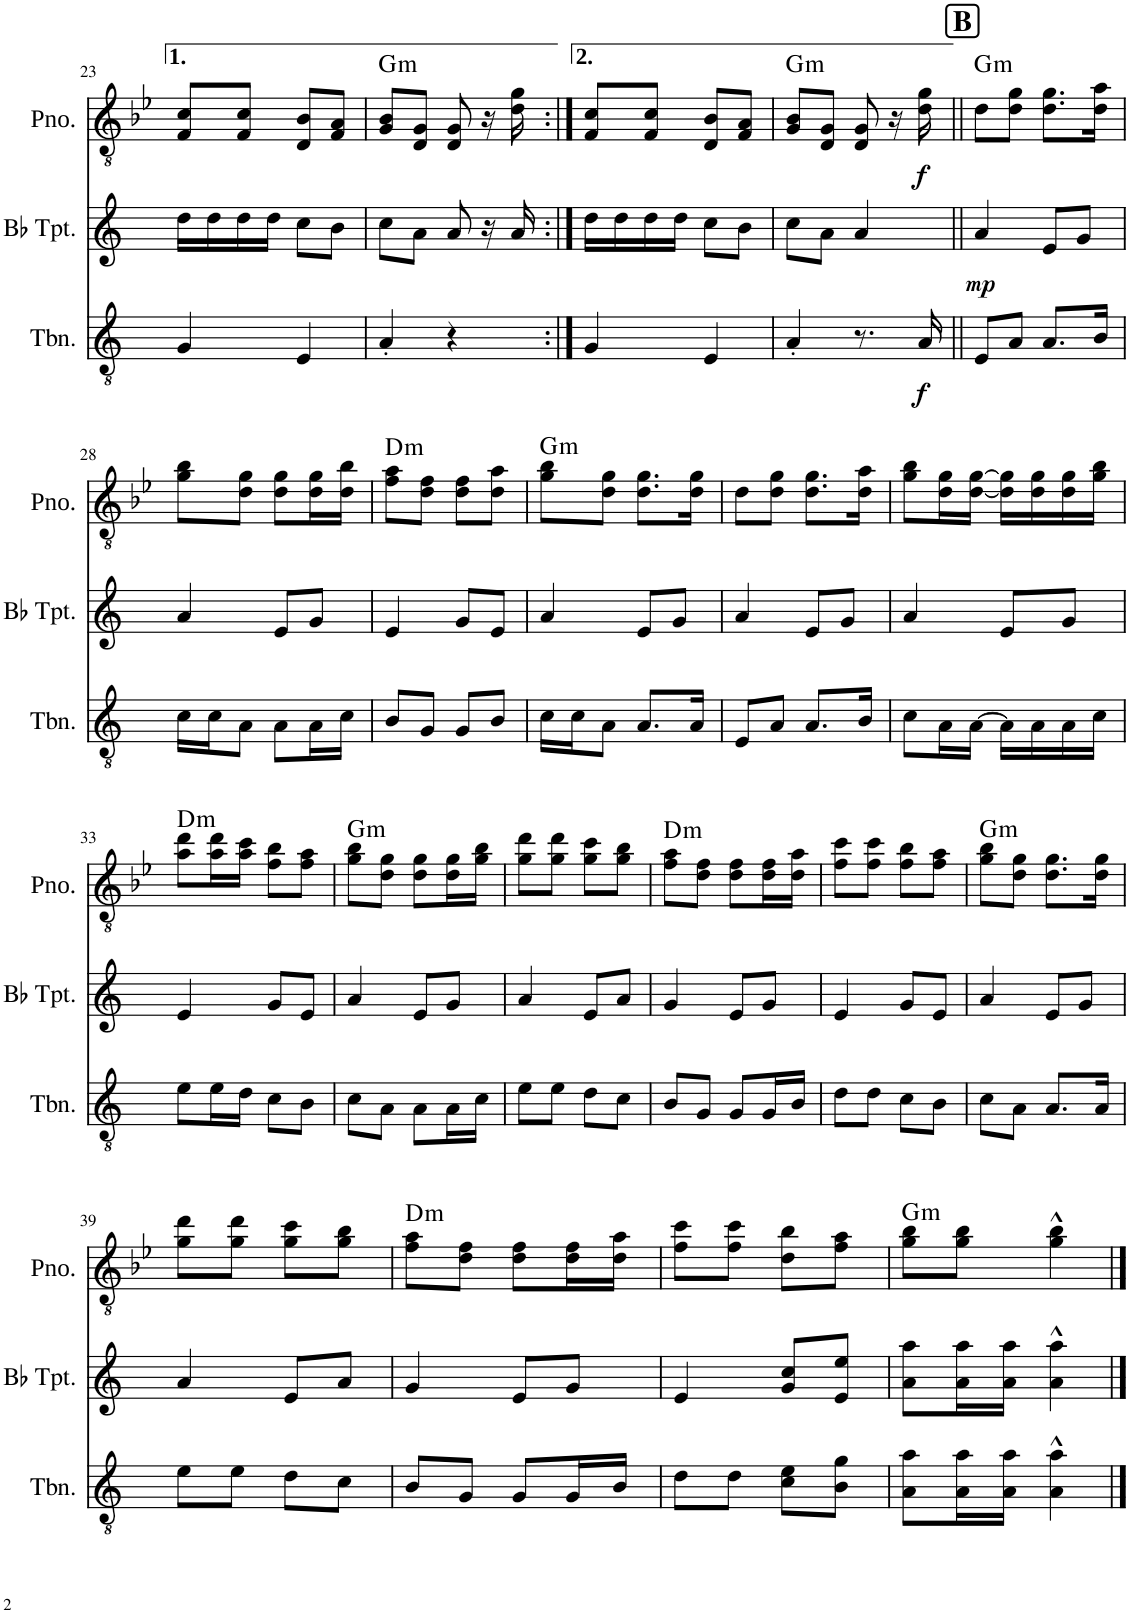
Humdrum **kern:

**kern	**dynam	**kern	**dynam	**kern	**dynam	**harte
*part3	*part3	*part2	*part2	*part1	*part1	*part1
*staff3	*staff3	*staff2	*staff2	*staff1	*staff1	*
*I"Trombone	*	*I"Bb Trumpet	*	*I"Piano	*	*
*I'Tbn.	*	*I'Bb Tpt.	*	*I'Pno.	*	*
!!LO:PB:g=z
*clefGv2	*	*clefG2	*	*clefGv2	*	*
*Trd1c2	*	*Trd1c2	*	*	*	*
*k[]	*	*k[]	*	*k[b-e-]	*	*
*M2/4	*	*M2/4	*	*M2/4	*	*
=23	=23	=23	=23	=23	=23	=23
4G/	.	16dd\LL	.	8F/ 8c/L	.	.
.	.	16dd\	.	.	.	.
.	.	16dd\	.	8F/ 8c/J	.	.
.	.	16dd\JJ	.	.	.	.
4E/	.	8cc\L	.	8D/ 8B-/L	.	.
.	.	8b\J	.	8F/ 8A/J	.	.
=24	=24	=24	=24	=24	=24	=24
!	!	!	!	!	!	!LO:H:kt=m
4A'/	.	8cc\L	.	8G/ 8B-/L	.	G:min
.	.	8a\J	.	8D/ 8G/J	.	.
4r	.	8a/	.	8D/ 8G/	.	.
.	.	16r	.	16r	.	.
.	.	16a/	.	16d\ 16g\	.	.
=25:|!	=25:|!	=25:|!	=25:|!	=25:|!	=25:|!	=25:|!
4G/	.	16dd\LL	.	8F/ 8c/L	.	.
.	.	16dd\	.	.	.	.
.	.	16dd\	.	8F/ 8c/J	.	.
.	.	16dd\JJ	.	.	.	.
4E/	.	8cc\L	.	8D/ 8B-/L	.	.
.	.	8b\J	.	8F/ 8A/J	.	.
=26	=26	=26	=26	=26	=26	=26
!	!	!	!	!	!	!LO:H:kt=m
4A'/	.	8cc\L	.	8G/ 8B-/L	.	G:min
.	.	8a\J	.	8D/ 8G/J	.	.
8.r	.	4a/	.	8D/ 8G/	.	.
.	.	.	.	16r	.	.
!	!LO:DY:b	!	!	!	!LO:DY:b	!
16A/	f	.	.	16d\ 16g\	f	.
!!LO:REH:place=s1:a:B:cj:fs=14:t=B
=27||	=27||	=27||	=27||	=27||	=27||	=27||
!	!	!	!LO:DY:b	!	!	!LO:H:kt=m
8E/L	.	4a/	mp	8d\L	.	G:min
8A/J	.	.	.	8d\ 8g\J	.	.
8.A/L	.	8e/L	.	8.d\ 8.g\L	.	.
.	.	8g/J	.	.	.	.
16B/Jk	.	.	.	16d\ 16a\Jk	.	.
!!LO:LB:g=z
=28	=28	=28	=28	=28	=28	=28
16c\LL	.	4a/	.	8g\ 8b-\L	.	.
16c\J	.	.	.	.	.	.
8A\J	.	.	.	8d\ 8g\J	.	.
8A\L	.	8e/L	.	8d\ 8g\L	.	.
16A\L	.	8g/J	.	16d\ 16g\L	.	.
16c\JJ	.	.	.	16d\ 16b-\JJ	.	.
=29	=29	=29	=29	=29	=29	=29
!	!	!	!	!	!	!LO:H:kt=m
8B/L	.	4e/	.	8f\ 8a\L	.	D:min
8G/J	.	.	.	8d\ 8f\J	.	.
8G/L	.	8g/L	.	8d\ 8f\L	.	.
8B/J	.	8e/J	.	8d\ 8a\J	.	.
=30	=30	=30	=30	=30	=30	=30
!	!	!	!	!	!	!LO:H:kt=m
16c\LL	.	4a/	.	8g\ 8b-\L	.	G:min
16c\J	.	.	.	.	.	.
8A\J	.	.	.	8d\ 8g\J	.	.
8.A/L	.	8e/L	.	8.d\ 8.g\L	.	.
.	.	8g/J	.	.	.	.
16A/Jk	.	.	.	16d\ 16g\Jk	.	.
=31	=31	=31	=31	=31	=31	=31
8E/L	.	4a/	.	8d\L	.	.
8A/J	.	.	.	8d\ 8g\J	.	.
8.A/L	.	8e/L	.	8.d\ 8.g\L	.	.
.	.	8g/J	.	.	.	.
16B/Jk	.	.	.	16d\ 16a\Jk	.	.
=32	=32	=32	=32	=32	=32	=32
8c\L	.	4a/	.	8g\ 8b-\L	.	.
16A\L	.	.	.	16d\ 16g\L	.	.
[16A\JJ	.	.	.	[16d\ [16g\JJ	.	.
16A\LL]	.	8e/L	.	16d\] 16g\]LL	.	.
16A\	.	.	.	16d\ 16g\	.	.
16A\	.	8g/J	.	16d\ 16g\	.	.
16c\JJ	.	.	.	16g\ 16b-\JJ	.	.
!!LO:LB:g=z
=33	=33	=33	=33	=33	=33	=33
!	!	!	!	!	!	!LO:H:kt=m
8e\L	.	4e/	.	8a\ 8dd\L	.	D:min
16e\L	.	.	.	16a\ 16dd\L	.	.
16d\JJ	.	.	.	16a\ 16cc\JJ	.	.
8c\L	.	8g/L	.	8f\ 8b-\L	.	.
8B\J	.	8e/J	.	8f\ 8a\J	.	.
=34	=34	=34	=34	=34	=34	=34
!	!	!	!	!	!	!LO:H:kt=m
8c\L	.	4a/	.	8g\ 8b-\L	.	G:min
8A\J	.	.	.	8d\ 8g\J	.	.
8A\L	.	8e/L	.	8d\ 8g\L	.	.
16A\L	.	8g/J	.	16d\ 16g\L	.	.
16c\JJ	.	.	.	16g\ 16b-\JJ	.	.
=35	=35	=35	=35	=35	=35	=35
8e\L	.	4a/	.	8g\ 8dd\L	.	.
8e\J	.	.	.	8g\ 8dd\J	.	.
8d\L	.	8e/L	.	8g\ 8cc\L	.	.
8c\J	.	8a/J	.	8g\ 8b-\J	.	.
=36	=36	=36	=36	=36	=36	=36
!	!	!	!	!	!	!LO:H:kt=m
8B/L	.	4g/	.	8f\ 8a\L	.	D:min
8G/J	.	.	.	8d\ 8f\J	.	.
8G/L	.	8e/L	.	8d\ 8f\L	.	.
16G/L	.	8g/J	.	16d\ 16f\L	.	.
16B/JJ	.	.	.	16d\ 16a\JJ	.	.
=37	=37	=37	=37	=37	=37	=37
8d\L	.	4e/	.	8f\ 8cc\L	.	.
8d\J	.	.	.	8f\ 8cc\J	.	.
8c\L	.	8g/L	.	8f\ 8b-\L	.	.
8B\J	.	8e/J	.	8f\ 8a\J	.	.
=38	=38	=38	=38	=38	=38	=38
!	!	!	!	!	!	!LO:H:kt=m
8c\L	.	4a/	.	8g\ 8b-\L	.	G:min
8A\J	.	.	.	8d\ 8g\J	.	.
8.A/L	.	8e/L	.	8.d\ 8.g\L	.	.
.	.	8g/J	.	.	.	.
16A/Jk	.	.	.	16d\ 16g\Jk	.	.
!!LO:LB:g=z
=39	=39	=39	=39	=39	=39	=39
8e\L	.	4a/	.	8g\ 8dd\L	.	.
8e\J	.	.	.	8g\ 8dd\J	.	.
8d\L	.	8e/L	.	8g\ 8cc\L	.	.
8c\J	.	8a/J	.	8g\ 8b-\J	.	.
=40	=40	=40	=40	=40	=40	=40
!	!	!	!	!	!	!LO:H:kt=m
8B/L	.	4g/	.	8f\ 8a\L	.	D:min
8G/J	.	.	.	8d\ 8f\J	.	.
8G/L	.	8e/L	.	8d\ 8f\L	.	.
16G/L	.	8g/J	.	16d\ 16f\L	.	.
16B/JJ	.	.	.	16d\ 16a\JJ	.	.
=41	=41	=41	=41	=41	=41	=41
8d\L	.	4e/	.	8f\ 8cc\L	.	.
8d\J	.	.	.	8f\ 8cc\J	.	.
8c\ 8e\L	.	8g/ 8cc/L	.	8d\ 8b-\L	.	.
8B\ 8g\J	.	8e/ 8ee/J	.	8f\ 8a\J	.	.
=42	=42	=42	=42	=42	=42	=42
!	!	!	!	!	!	!LO:H:kt=m
8A\ 8a\L	.	8a\ 8aa\L	.	8g\ 8b-\L	.	G:min
16A\ 16a\L	.	16a\ 16aa\L	.	8g\ 8b-\J	.	.
16A\ 16a\JJ	.	16a\ 16aa\JJ	.	.	.	.
4A\^^ 4a\^^	.	4a\^^ 4aa\^^	.	4g\^^ 4b-\^^	.	.
==	==	==	==	==	==	==
*-	*-	*-	*-	*-	*-	*-
